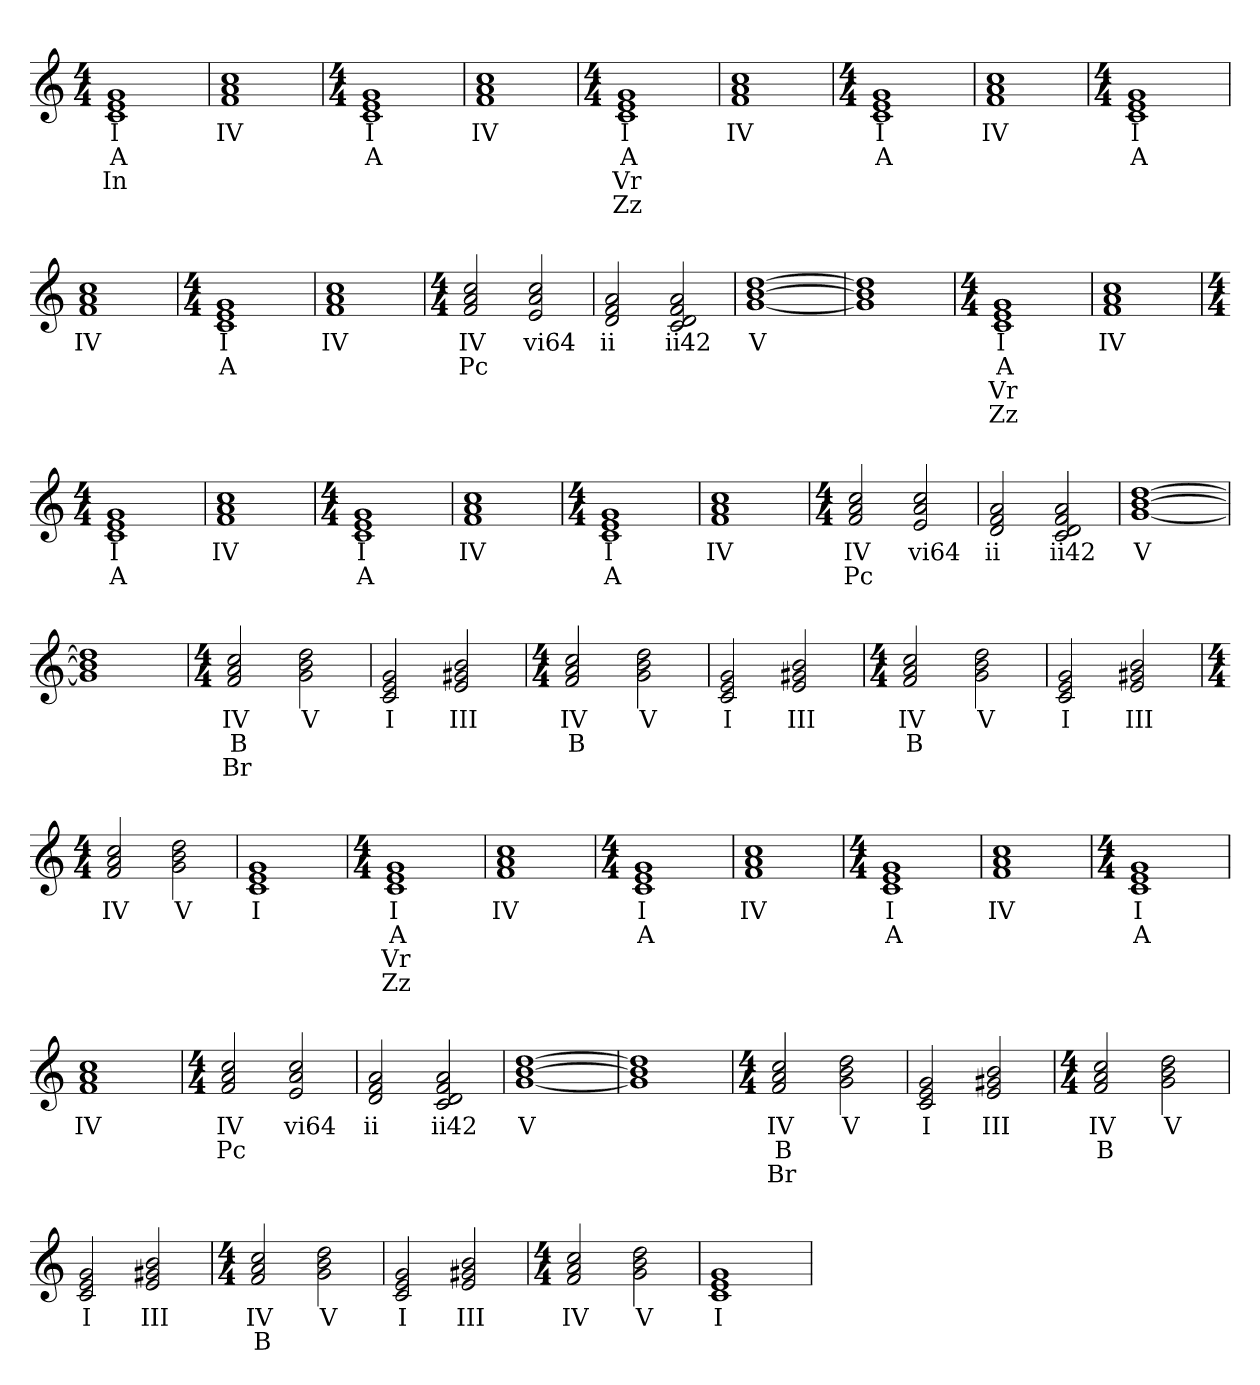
**kern	**text	**text	**text	**text
*part1	*part1	*part1	*part1	*part1
*staff1	*staff1	*staff1	*staff1	*staff1
*k[]	*	*	*	*
*C:	*	*	*	*
*M4/4	*	*	*	*
=	=	=	=	=
1c 1e 1g	I	A	In	.
=	=	=	=	=
*k[]	*	*	*	*
*C:	*	*	*	*
1f 1a 1cc	IV	.	.	.
=	=	=	=	=
*k[]	*	*	*	*
*C:	*	*	*	*
*M4/4	*	*	*	*
1c 1e 1g	I	A	.	.
=	=	=	=	=
*k[]	*	*	*	*
*C:	*	*	*	*
1f 1a 1cc	IV	.	.	.
=	=	=	=	=
*k[]	*	*	*	*
*C:	*	*	*	*
*M4/4	*	*	*	*
1c 1e 1g	I	A	Vr	Zz
=	=	=	=	=
*k[]	*	*	*	*
*C:	*	*	*	*
1f 1a 1cc	IV	.	.	.
=	=	=	=	=
*k[]	*	*	*	*
*C:	*	*	*	*
*M4/4	*	*	*	*
1c 1e 1g	I	A	.	.
=	=	=	=	=
*k[]	*	*	*	*
*C:	*	*	*	*
1f 1a 1cc	IV	.	.	.
=	=	=	=	=
*k[]	*	*	*	*
*C:	*	*	*	*
*M4/4	*	*	*	*
1c 1e 1g	I	A	.	.
=	=	=	=	=
*k[]	*	*	*	*
*C:	*	*	*	*
1f 1a 1cc	IV	.	.	.
=	=	=	=	=
*k[]	*	*	*	*
*C:	*	*	*	*
*M4/4	*	*	*	*
1c 1e 1g	I	A	.	.
=	=	=	=	=
*k[]	*	*	*	*
*C:	*	*	*	*
1f 1a 1cc	IV	.	.	.
=	=	=	=	=
*k[]	*	*	*	*
*C:	*	*	*	*
*M4/4	*	*	*	*
2f 2a 2cc	IV	Pc	.	.
2e 2a 2cc	vi64	.	.	.
=	=	=	=	=
*k[]	*	*	*	*
*C:	*	*	*	*
2d 2f 2a	ii	.	.	.
2c 2d 2f 2a	ii42	.	.	.
=	=	=	=	=
*k[]	*	*	*	*
*C:	*	*	*	*
[1g [1b [1dd	V	.	.	.
=	=	=	=	=
*k[]	*	*	*	*
*C:	*	*	*	*
1g] 1b] 1dd]	.	.	.	.
=	=	=	=	=
*k[]	*	*	*	*
*C:	*	*	*	*
*M4/4	*	*	*	*
1c 1e 1g	I	A	Vr	Zz
=	=	=	=	=
*k[]	*	*	*	*
*C:	*	*	*	*
1f 1a 1cc	IV	.	.	.
=	=	=	=	=
*k[]	*	*	*	*
*C:	*	*	*	*
*M4/4	*	*	*	*
1c 1e 1g	I	A	.	.
=	=	=	=	=
*k[]	*	*	*	*
*C:	*	*	*	*
1f 1a 1cc	IV	.	.	.
=	=	=	=	=
*k[]	*	*	*	*
*C:	*	*	*	*
*M4/4	*	*	*	*
1c 1e 1g	I	A	.	.
=	=	=	=	=
*k[]	*	*	*	*
*C:	*	*	*	*
1f 1a 1cc	IV	.	.	.
=	=	=	=	=
*k[]	*	*	*	*
*C:	*	*	*	*
*M4/4	*	*	*	*
1c 1e 1g	I	A	.	.
=	=	=	=	=
*k[]	*	*	*	*
*C:	*	*	*	*
1f 1a 1cc	IV	.	.	.
=	=	=	=	=
*k[]	*	*	*	*
*C:	*	*	*	*
*M4/4	*	*	*	*
2f 2a 2cc	IV	Pc	.	.
2e 2a 2cc	vi64	.	.	.
=	=	=	=	=
*k[]	*	*	*	*
*C:	*	*	*	*
2d 2f 2a	ii	.	.	.
2c 2d 2f 2a	ii42	.	.	.
=	=	=	=	=
*k[]	*	*	*	*
*C:	*	*	*	*
[1g [1b [1dd	V	.	.	.
=	=	=	=	=
*k[]	*	*	*	*
*C:	*	*	*	*
1g] 1b] 1dd]	.	.	.	.
=	=	=	=	=
*k[]	*	*	*	*
*C:	*	*	*	*
*M4/4	*	*	*	*
2f 2a 2cc	IV	B	Br	.
2g 2b 2dd	V	.	.	.
=	=	=	=	=
*k[]	*	*	*	*
*C:	*	*	*	*
2c 2e 2g	I	.	.	.
2e 2g#X 2b	III	.	.	.
=	=	=	=	=
*k[]	*	*	*	*
*C:	*	*	*	*
*M4/4	*	*	*	*
2f 2a 2cc	IV	B	.	.
2g 2b 2dd	V	.	.	.
=	=	=	=	=
*k[]	*	*	*	*
*C:	*	*	*	*
2c 2e 2g	I	.	.	.
2e 2g#X 2b	III	.	.	.
=	=	=	=	=
*k[]	*	*	*	*
*C:	*	*	*	*
*M4/4	*	*	*	*
2f 2a 2cc	IV	B	.	.
2g 2b 2dd	V	.	.	.
=	=	=	=	=
*k[]	*	*	*	*
*C:	*	*	*	*
2c 2e 2g	I	.	.	.
2e 2g#X 2b	III	.	.	.
=	=	=	=	=
*k[]	*	*	*	*
*C:	*	*	*	*
*M4/4	*	*	*	*
2f 2a 2cc	IV	.	.	.
2g 2b 2dd	V	.	.	.
=	=	=	=	=
*k[]	*	*	*	*
*C:	*	*	*	*
1c 1e 1g	I	.	.	.
=	=	=	=	=
*k[]	*	*	*	*
*C:	*	*	*	*
*M4/4	*	*	*	*
1c 1e 1g	I	A	Vr	Zz
=	=	=	=	=
*k[]	*	*	*	*
*C:	*	*	*	*
1f 1a 1cc	IV	.	.	.
=	=	=	=	=
*k[]	*	*	*	*
*C:	*	*	*	*
*M4/4	*	*	*	*
1c 1e 1g	I	A	.	.
=	=	=	=	=
*k[]	*	*	*	*
*C:	*	*	*	*
1f 1a 1cc	IV	.	.	.
=	=	=	=	=
*k[]	*	*	*	*
*C:	*	*	*	*
*M4/4	*	*	*	*
1c 1e 1g	I	A	.	.
=	=	=	=	=
*k[]	*	*	*	*
*C:	*	*	*	*
1f 1a 1cc	IV	.	.	.
=	=	=	=	=
*k[]	*	*	*	*
*C:	*	*	*	*
*M4/4	*	*	*	*
1c 1e 1g	I	A	.	.
=	=	=	=	=
*k[]	*	*	*	*
*C:	*	*	*	*
1f 1a 1cc	IV	.	.	.
=	=	=	=	=
*k[]	*	*	*	*
*C:	*	*	*	*
*M4/4	*	*	*	*
2f 2a 2cc	IV	Pc	.	.
2e 2a 2cc	vi64	.	.	.
=	=	=	=	=
*k[]	*	*	*	*
*C:	*	*	*	*
2d 2f 2a	ii	.	.	.
2c 2d 2f 2a	ii42	.	.	.
=	=	=	=	=
*k[]	*	*	*	*
*C:	*	*	*	*
[1g [1b [1dd	V	.	.	.
=	=	=	=	=
*k[]	*	*	*	*
*C:	*	*	*	*
1g] 1b] 1dd]	.	.	.	.
=	=	=	=	=
*k[]	*	*	*	*
*C:	*	*	*	*
*M4/4	*	*	*	*
2f 2a 2cc	IV	B	Br	.
2g 2b 2dd	V	.	.	.
=	=	=	=	=
*k[]	*	*	*	*
*C:	*	*	*	*
2c 2e 2g	I	.	.	.
2e 2g#X 2b	III	.	.	.
=	=	=	=	=
*k[]	*	*	*	*
*C:	*	*	*	*
*M4/4	*	*	*	*
2f 2a 2cc	IV	B	.	.
2g 2b 2dd	V	.	.	.
=	=	=	=	=
*k[]	*	*	*	*
*C:	*	*	*	*
2c 2e 2g	I	.	.	.
2e 2g#X 2b	III	.	.	.
=	=	=	=	=
*k[]	*	*	*	*
*C:	*	*	*	*
*M4/4	*	*	*	*
2f 2a 2cc	IV	B	.	.
2g 2b 2dd	V	.	.	.
=	=	=	=	=
*k[]	*	*	*	*
*C:	*	*	*	*
2c 2e 2g	I	.	.	.
2e 2g#X 2b	III	.	.	.
=	=	=	=	=
*k[]	*	*	*	*
*C:	*	*	*	*
*M4/4	*	*	*	*
2f 2a 2cc	IV	.	.	.
2g 2b 2dd	V	.	.	.
=	=	=	=	=
*k[]	*	*	*	*
*C:	*	*	*	*
1c 1e 1g	I	.	.	.
=	=	=	=	=
*-	*-	*-	*-	*-
